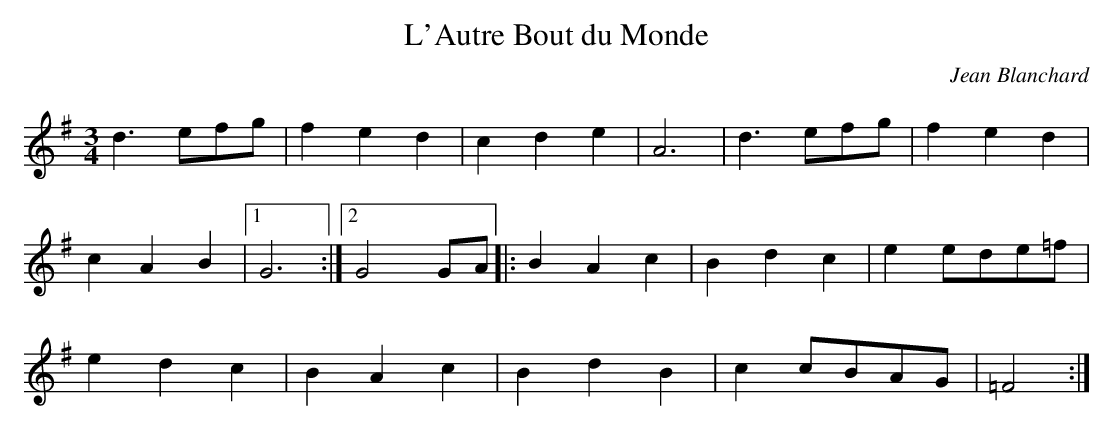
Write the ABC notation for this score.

X:1
T:L'Autre Bout du Monde
C:Jean Blanchard
L:1/4
M:3/4
K:G
d>ef/g/ | fed | cde | A3 | d>ef/g/ | fed |
cAB |1 G3 :|2 G2G/A/ |: BAc | Bdc | ee/d/e/=f/ |
edc | BAc | BdB | cc/B/A/G/ | =F2 :|
